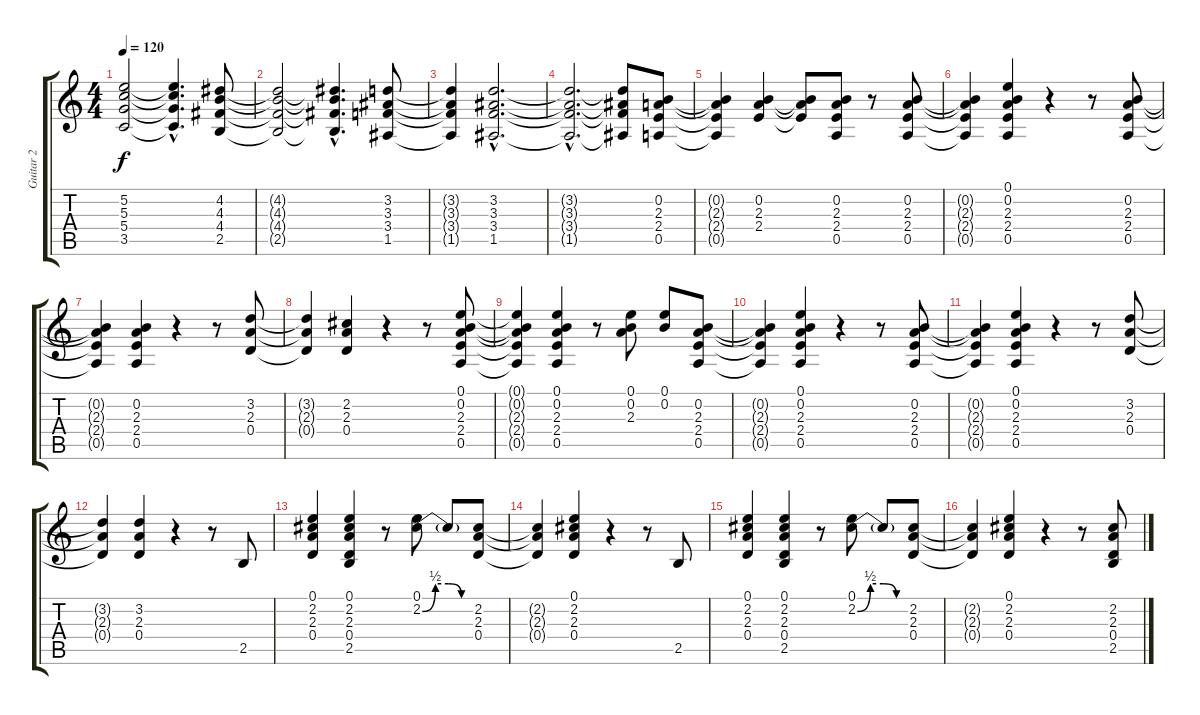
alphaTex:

\track ("Guitar 2" "Guitar 2") {instrument acousticguitarsteel}
\staff {score tabs}
\tuning (E4 B3 G3 D3 A2 E2) {hide}
\ts (4 4)
\tempo 120
\clef g2
\ks c
(5.2{t} 5.3{t} 5.4{t} 3.5{t}).2{dy f} (5.2{hac t} 5.3{hac t} 5.4{hac t} 3.5{hac t}).4{d} (4.2 4.3 4.4 2.5).8 |
(4.2{t} 4.3{t} 4.4{t} 2.5{t}).2 (4.2{hac t} 4.3{hac t} 4.4{hac t} 2.5{hac t}).4{d} (3.2 3.3 3.4 1.5).8 |
(3.2{t} 3.3{t} 3.4{t} 1.5{t}).4 (3.2{hac} 3.3{hac} 3.4{hac} 1.5{hac}).2{d} |
(3.2{hac t} 3.3{hac t} 3.4{hac t} 1.5{hac t}).2{d} (3.2{t} 3.3{t} 3.4{t} 1.5{t}).8 (0.2 2.3 2.4 0.5).8 |
(0.2{t} 2.3{t} 2.4{t} 0.5{t}).4 (0.2 2.3 2.4).4 (0.2{t} 2.3{t} 2.4{t}).8 (0.2 2.3 2.4 0.5).8 r.8 (0.2 2.3 2.4 0.5).8 |
(0.2{t} 2.3{t} 2.4{t} 0.5{t}).4 (0.1 0.2 2.3 2.4 0.5).4 r.4 r.8 (0.2 2.3 2.4 0.5).8 |
(0.2{t} 2.3{t} 2.4{t} 0.5{t}).4 (0.2 2.3 2.4 0.5).4 r.4 r.8 (3.2 2.3 0.4).8 |
(3.2{t} 2.3{t} 0.4{t}).4 (2.2 2.3 0.4).4 r.4 r.8 (0.1 0.2 2.3 2.4 0.5).8 |
(0.1{t} 0.2{t} 2.3{t} 2.4{t} 0.5{t}).4 (0.1 0.2 2.3 2.4 0.5).4 r.8 (0.1 0.2 2.3).8 (0.1 0.2).8 (0.2 2.3 2.4 0.5).8 |
(0.2{t} 2.3{t} 2.4{t} 0.5{t}).4 (0.1 0.2 2.3 2.4 0.5).4 r.4 r.8 (0.2 2.3 2.4 0.5).8 |
(0.2{t} 2.3{t} 2.4{t} 0.5{t}).4 (0.1 0.2 2.3 2.4 0.5).4 r.4 r.8 (3.2 2.3 0.4).8 |
(3.2{t} 2.3{t} 0.4{t}).4 (3.2 2.3 0.4).4 r.4 r.8 2.5.8 |
(0.1 2.2 2.3 0.4).4 (0.1 2.2 2.3 0.4 2.5).4 r.8 (0.1 2.2{be (custom 0 0 15 2 30 2 45 0 60 0)}).8 2.2{t}.8 (2.2 2.3 0.4).8 |
(2.2{t} 2.3{t} 0.4{t}).4 (0.1 2.2 2.3 0.4).4 r.4 r.8 2.5.8 |
(0.1 2.2 2.3 0.4).4 (0.1 2.2 2.3 0.4 2.5).4 r.8 (0.1 2.2{be (custom 0 0 15 2 30 2 45 0 60 0)}).8 2.2{t}.8 (2.2 2.3 0.4).8 |
(2.2{t} 2.3{t} 0.4{t}).4 (0.1 2.2 2.3 0.4).4 r.4 r.8 (2.2 2.3 0.4 2.5).8
